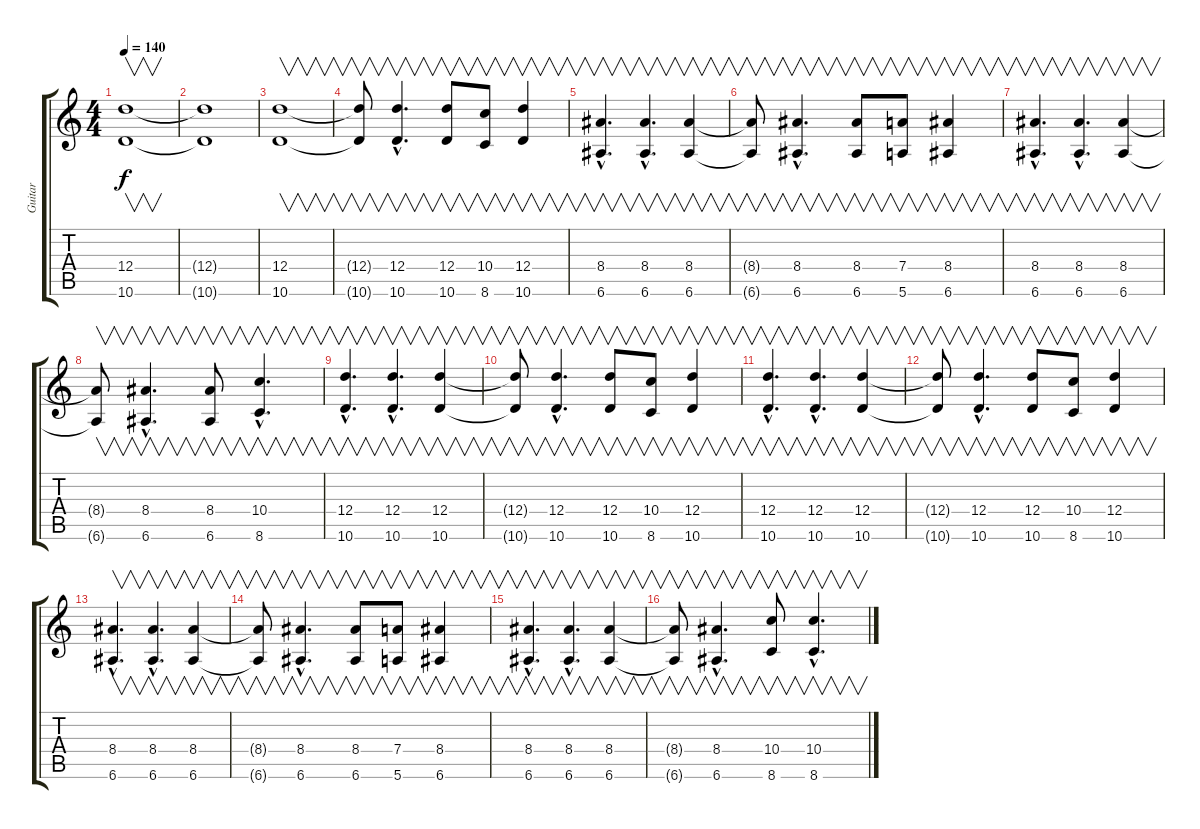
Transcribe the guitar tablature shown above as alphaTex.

\track ("Guitar" "Guitar") {instrument distortionguitar}
\staff {score tabs}
\tuning (E4 B3 G3 D3 A2 E2) {hide}
\ts (4 4)
\tempo 140
\clef g2
\ks c
(12.4 10.6).1{v dy f} |
(12.4{t} 10.6{t}).1 |
(12.4 10.6).1{v} |
(12.4{t} 10.6{t}).8{v} (12.4{hac} 10.6{hac}).4{v d} (12.4 10.6).8{v} (10.4 8.6).8{v} (12.4 10.6).4{v} |
(8.4{hac} 6.6{hac}).4{v d} (8.4{hac} 6.6{hac}).4{v d} (8.4 6.6).4{v} |
(8.4{t} 6.6{t}).8{v} (8.4{hac} 6.6{hac}).4{v d} (8.4 6.6).8{v} (7.4 5.6).8{v} (8.4 6.6).4{v} |
(8.4{hac} 6.6{hac}).4{v d} (8.4{hac} 6.6{hac}).4{v d} (8.4 6.6).4{v} |
(8.4{t} 6.6{t}).8{v} (8.4{hac} 6.6{hac}).4{v d} (8.4 6.6).8{v} (10.4{hac} 8.6{hac}).4{v d} |
(12.4{hac} 10.6{hac}).4{v d} (12.4{hac} 10.6{hac}).4{v d} (12.4 10.6).4{v} |
(12.4{t} 10.6{t}).8{v} (12.4{hac} 10.6{hac}).4{v d} (12.4 10.6).8{v} (10.4 8.6).8{v} (12.4 10.6).4{v} |
(12.4{hac} 10.6{hac}).4{v d} (12.4{hac} 10.6{hac}).4{v d} (12.4 10.6).4{v} |
(12.4{t} 10.6{t}).8{v} (12.4{hac} 10.6{hac}).4{v d} (12.4 10.6).8{v} (10.4 8.6).8{v} (12.4 10.6).4{v} |
(8.4{hac} 6.6{hac}).4{v d} (8.4{hac} 6.6{hac}).4{v d} (8.4 6.6).4{v} |
(8.4{t} 6.6{t}).8{v} (8.4{hac} 6.6{hac}).4{v d} (8.4 6.6).8{v} (7.4 5.6).8{v} (8.4 6.6).4{v} |
(8.4{hac} 6.6{hac}).4{v d} (8.4{hac} 6.6{hac}).4{v d} (8.4 6.6).4{v} |
(8.4{t} 6.6{t}).8{v} (8.4{hac} 6.6{hac}).4{v d} (10.4 8.6).8{v} (10.4{hac} 8.6{hac}).4{v d}
